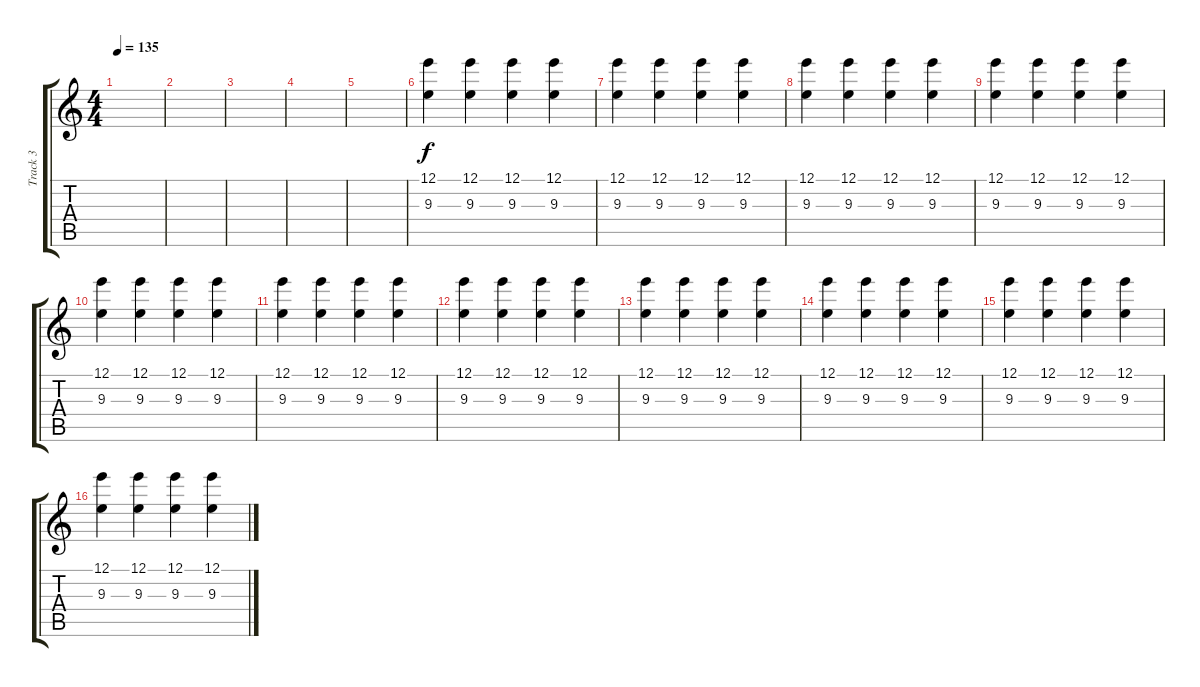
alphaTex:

\track ("Track 3" "Track 3") {instrument acousticguitarsteel}
\staff {score tabs}
\tuning (E4 B3 G3 D3 A2 E2) {hide}
\ts (4 4)
\tempo 135
\clef g2
\ks c
|
|
|
|
|
(12.1 9.3).4 (12.1 9.3).4 (12.1 9.3).4 (12.1 9.3).4 |
(12.1 9.3).4 (12.1 9.3).4 (12.1 9.3).4 (12.1 9.3).4 |
(12.1 9.3).4 (12.1 9.3).4 (12.1 9.3).4 (12.1 9.3).4 |
(12.1 9.3).4 (12.1 9.3).4 (12.1 9.3).4 (12.1 9.3).4 |
(12.1 9.3).4 (12.1 9.3).4 (12.1 9.3).4 (12.1 9.3).4 |
(12.1 9.3).4 (12.1 9.3).4 (12.1 9.3).4 (12.1 9.3).4 |
(12.1 9.3).4 (12.1 9.3).4 (12.1 9.3).4 (12.1 9.3).4 |
(12.1 9.3).4 (12.1 9.3).4 (12.1 9.3).4 (12.1 9.3).4 |
(12.1 9.3).4 (12.1 9.3).4 (12.1 9.3).4 (12.1 9.3).4 |
(12.1 9.3).4 (12.1 9.3).4 (12.1 9.3).4 (12.1 9.3).4 |
(12.1 9.3).4 (12.1 9.3).4 (12.1 9.3).4 (12.1 9.3).4
